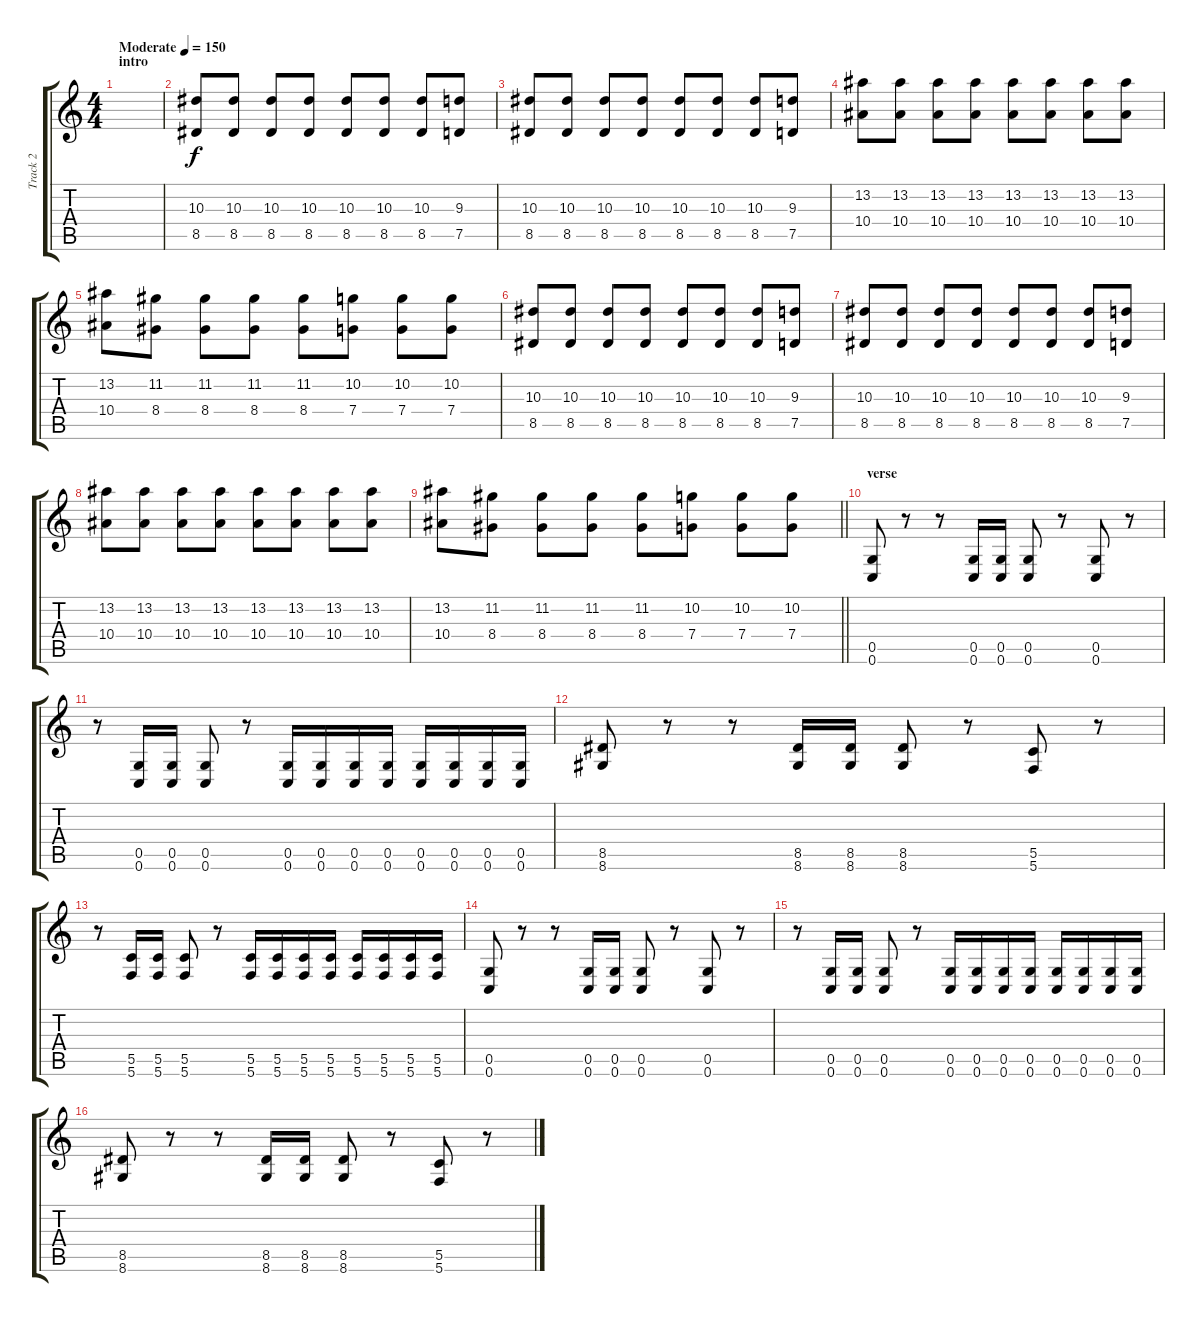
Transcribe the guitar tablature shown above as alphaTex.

\track ("Track 2" "Track 2") {instrument distortionguitar}
\staff {score tabs}
\tuning (D4 A3 F3 C3 G2 C2) {hide}
\ts (4 4)
\section ("" "intro")
\tempo (150 "Moderate")
\clef g2
\ks c
|
(10.3 8.5).8 (10.3 8.5).8 (10.3 8.5).8 (10.3 8.5).8 (10.3 8.5).8 (10.3 8.5).8 (10.3 8.5).8 (9.3 7.5).8 |
(10.3 8.5).8 (10.3 8.5).8 (10.3 8.5).8 (10.3 8.5).8 (10.3 8.5).8 (10.3 8.5).8 (10.3 8.5).8 (9.3 7.5).8 |
(13.2 10.4).8 (13.2 10.4).8 (13.2 10.4).8 (13.2 10.4).8 (13.2 10.4).8 (13.2 10.4).8 (13.2 10.4).8 (13.2 10.4).8 |
(13.2 10.4).8 (11.2 8.4).8 (11.2 8.4).8 (11.2 8.4).8 (11.2 8.4).8 (10.2 7.4).8 (10.2 7.4).8 (10.2 7.4).8 |
(10.3 8.5).8 (10.3 8.5).8 (10.3 8.5).8 (10.3 8.5).8 (10.3 8.5).8 (10.3 8.5).8 (10.3 8.5).8 (9.3 7.5).8 |
(10.3 8.5).8 (10.3 8.5).8 (10.3 8.5).8 (10.3 8.5).8 (10.3 8.5).8 (10.3 8.5).8 (10.3 8.5).8 (9.3 7.5).8 |
(13.2 10.4).8 (13.2 10.4).8 (13.2 10.4).8 (13.2 10.4).8 (13.2 10.4).8 (13.2 10.4).8 (13.2 10.4).8 (13.2 10.4).8 |
\barLineRight lightlight
(13.2 10.4).8 (11.2 8.4).8 (11.2 8.4).8 (11.2 8.4).8 (11.2 8.4).8 (10.2 7.4).8 (10.2 7.4).8 (10.2 7.4).8 |
\section ("" "verse")
(0.5 0.6).8 r.8 r.8 (0.5 0.6).16 (0.5 0.6).16 (0.5 0.6).8 r.8 (0.5 0.6).8 r.8 |
r.8 (0.5 0.6).16 (0.5 0.6).16 (0.5 0.6).8 r.8 (0.5 0.6).16 (0.5 0.6).16 (0.5 0.6).16 (0.5 0.6).16 (0.5 0.6).16 (0.5 0.6).16 (0.5 0.6).16 (0.5 0.6).16 |
(8.5 8.6).8 r.8 r.8 (8.5 8.6).16 (8.5 8.6).16 (8.5 8.6).8 r.8 (5.5 5.6).8 r.8 |
r.8 (5.5 5.6).16 (5.5 5.6).16 (5.5 5.6).8 r.8 (5.5 5.6).16 (5.5 5.6).16 (5.5 5.6).16 (5.5 5.6).16 (5.5 5.6).16 (5.5 5.6).16 (5.5 5.6).16 (5.5 5.6).16 |
(0.5 0.6).8 r.8 r.8 (0.5 0.6).16 (0.5 0.6).16 (0.5 0.6).8 r.8 (0.5 0.6).8 r.8 |
r.8 (0.5 0.6).16 (0.5 0.6).16 (0.5 0.6).8 r.8 (0.5 0.6).16 (0.5 0.6).16 (0.5 0.6).16 (0.5 0.6).16 (0.5 0.6).16 (0.5 0.6).16 (0.5 0.6).16 (0.5 0.6).16 |
(8.5 8.6).8 r.8 r.8 (8.5 8.6).16 (8.5 8.6).16 (8.5 8.6).8 r.8 (5.5 5.6).8 r.8
